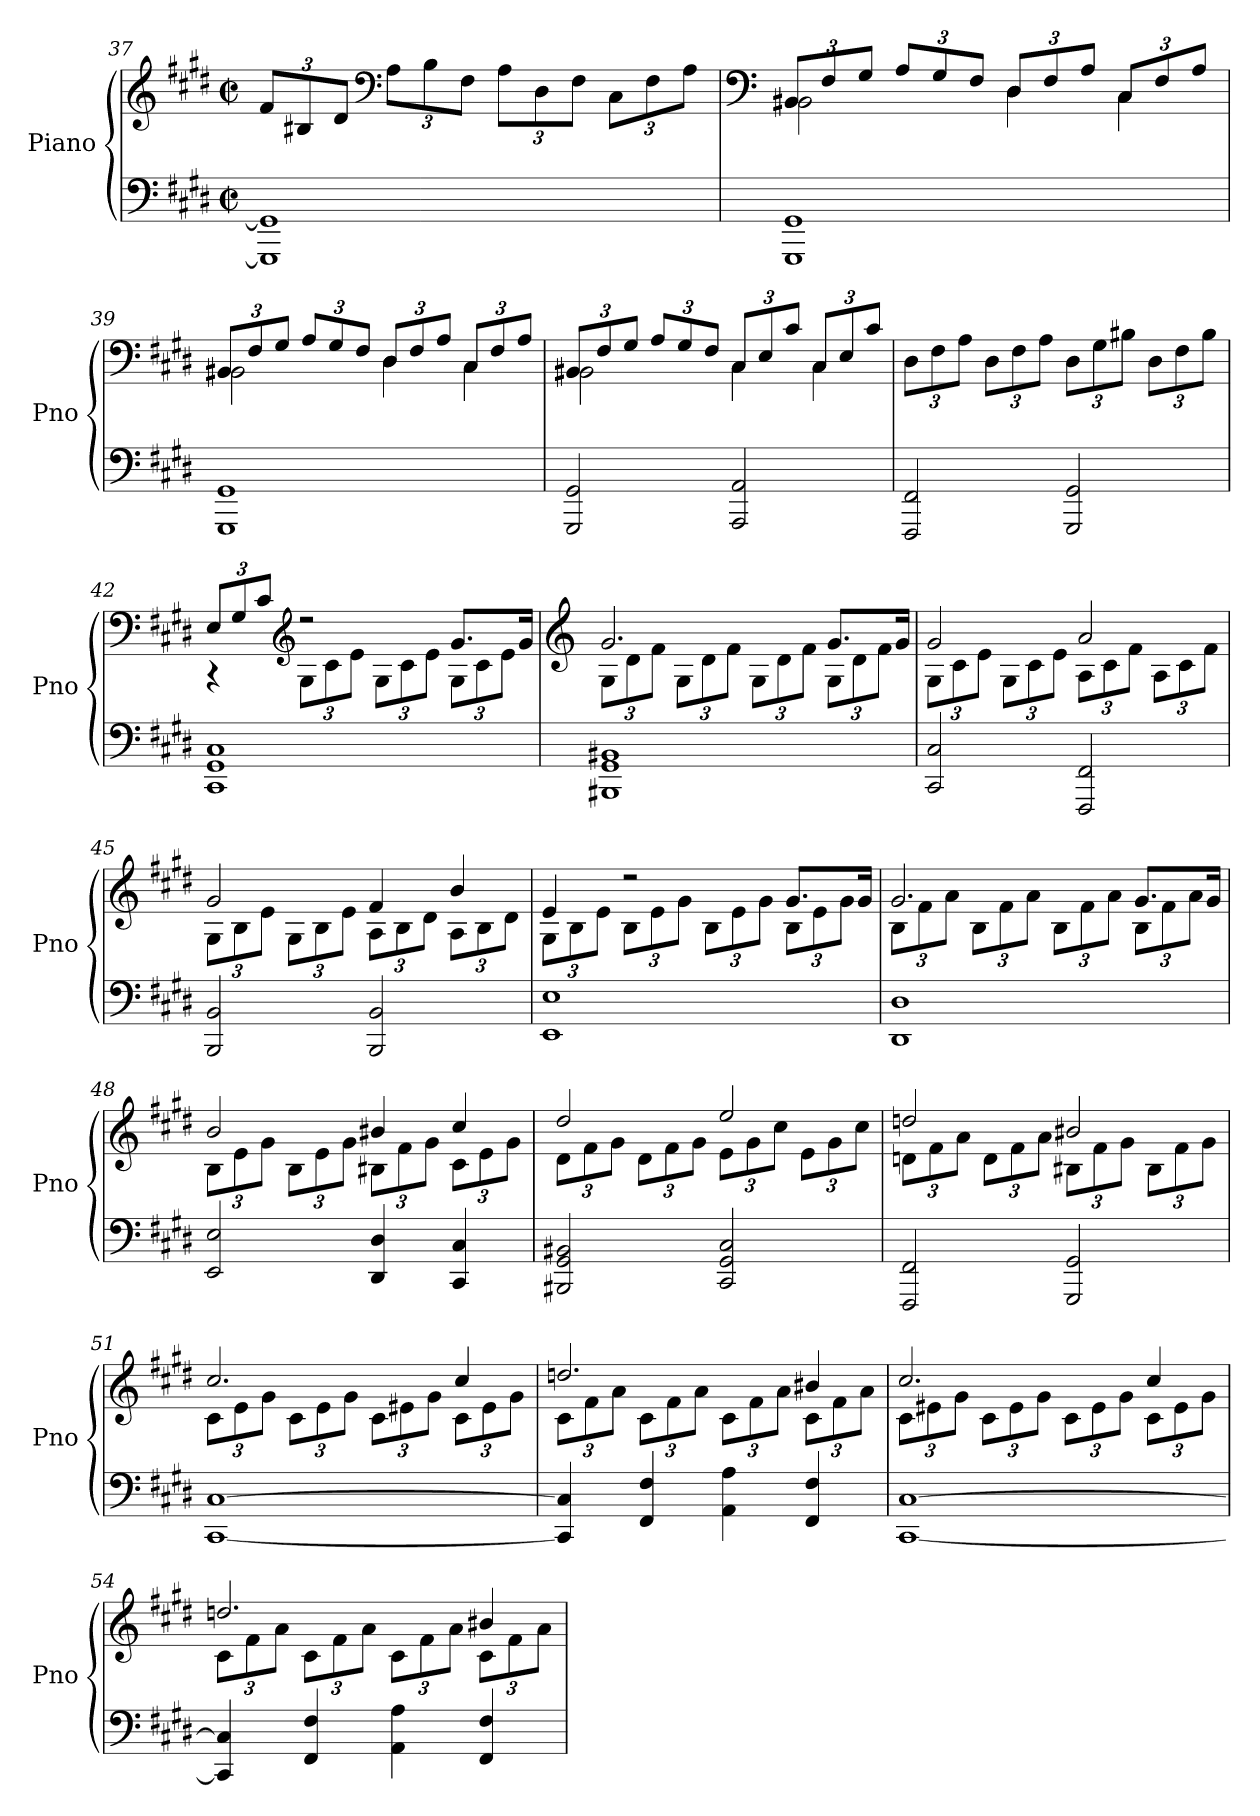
**kern	**kern
*part1	*part1
*staff2	*staff1
*I"Piano	*
*I'Pno	*
!!LO:LB:g=z
*clefF4	*clefG2
*k[f#c#g#d#]	*k[f#c#g#d#]
*E:	*E:
*M2/2	*M2/2
*met(c|)	*met(c|)
*	*Xbrackettup
=37	=37
1GGG#] 1GG#]	12f#/L
.	12B#X/
.	12d#/J
*	*clefF4
.	12A\L
.	12B#\
.	12F#\J
.	12A\L
.	12D#\
.	12F#\J
.	12C#\L
.	12F#\
.	12A\J
=38	=38
*	*clefF4
*	*^
1GGG# 1GG#	12BB#X/L	2BB#\
.	12F#/	.
.	12G#/J	.
.	12A/L	.
.	12G#/	.
.	12F#/J	.
.	12D#/L	4D#\
.	12F#/	.
.	12A/J	.
.	12C#/L	4C#\
.	12F#/	.
.	12A/J	.
!!LO:LB:g=z	!!
=39	=39	=39
1GGG# 1GG#	12BB#X/L	2BB#\
.	12F#/	.
.	12G#/J	.
.	12A/L	.
.	12G#/	.
.	12F#/J	.
.	12D#/L	4D#\
.	12F#/	.
.	12A/J	.
.	12C#/L	4C#\
.	12F#/	.
.	12A/J	.
=40	=40	=40
2GGG#/ 2GG#/	12BB#X/L	2BB#\
.	12F#/	.
.	12G#/J	.
.	12A/L	.
.	12G#/	.
.	12F#/J	.
2AAA/ 2AA/	12C#/L	4C#\
.	12E/	.
.	12c#/J	.
.	12C#/L	4C#\
.	12E/	.
.	12c#/J	.
*	*v	*v
!!LO:PB:g=z
=41	=41
2FFF#/ 2FF#/	12D#\L
.	12F#\
.	12A\J
.	12D#\L
.	12F#\
.	12A\J
2GGG#/ 2GG#/	12D#\L
.	12G#\
.	12B#X\J
.	12D#\L
.	12F#\
.	12B#\J
=42	=42
*	*^
1CC# 1GG# 1C#	12E/L	4r
.	12G#/	.
.	12c#/J	.
*	*clefG2	*
.	2r	12G#\L
.	.	12c#\
.	.	12e\J
.	.	12G#\L
.	.	12c#\
.	.	12e\J
.	8.g#/L	12G#\L
.	.	12c#\
.	.	12e\J
.	16g#/Jk	.
!!LO:LB:g=z	!!
=43	=43	=43
*	*clefG2	*
1BBB#X 1GG# 1BB#X	2.g#/	12G#\L
.	.	12d#\
.	.	12f#\J
.	.	12G#\L
.	.	12d#\
.	.	12f#\J
.	.	12G#\L
.	.	12d#\
.	.	12f#\J
.	8.g#/L	12G#\L
.	.	12d#\
.	.	12f#\J
.	16g#/Jk	.
=44	=44	=44
2CC#/ 2C#/	2g#/	12G#\L
.	.	12c#\
.	.	12e\J
.	.	12G#\L
.	.	12c#\
.	.	12e\J
2FFF#/ 2FF#/	2a/	12A\L
.	.	12c#\
.	.	12f#\J
.	.	12A\L
.	.	12c#\
.	.	12f#\J
!!LO:LB:g=z	!!
=45	=45	=45
2BBB/ 2BB/	2g#/	12G#\L
.	.	12B\
.	.	12e\J
.	.	12G#\L
.	.	12B\
.	.	12e\J
2BBB/ 2BB/	4f#/	12A\L
.	.	12B\
.	.	12d#\J
.	4b/	12A\L
.	.	12B\
.	.	12d#\J
=46	=46	=46
1EE 1E	4e/	12G#\L
.	.	12B\
.	.	12e\J
.	2r	12B\L
.	.	12e\
.	.	12g#\J
.	.	12B\L
.	.	12e\
.	.	12g#\J
.	8.g#/L	12B\L
.	.	12e\
.	.	12g#\J
.	16g#/Jk	.
!!LO:LB:g=z	!!
=47	=47	=47
1DD# 1D#	2.g#/	12B\L
.	.	12f#\
.	.	12a\J
.	.	12B\L
.	.	12f#\
.	.	12a\J
.	.	12B\L
.	.	12f#\
.	.	12a\J
.	8.g#/L	12B\L
.	.	12f#\
.	.	12a\J
.	16g#/Jk	.
=48	=48	=48
2EE/ 2E/	2b/	12B\L
.	.	12e\
.	.	12g#\J
.	.	12B\L
.	.	12e\
.	.	12g#\J
4DD#/ 4D#/	4b#X/	12B#X\L
.	.	12f#\
.	.	12g#\J
4CC#/ 4C#/	4cc#/	12c#\L
.	.	12e\
.	.	12g#\J
!!LO:PB:g=z	!!
=49	=49	=49
2BBB#X/ 2GG#/ 2BB#X/	2dd#/	12d#\L
.	.	12f#\
.	.	12g#\J
.	.	12d#\L
.	.	12f#\
.	.	12g#\J
2CC#/ 2GG#/ 2C#/	2ee/	12e\L
.	.	12g#\
.	.	12cc#\J
.	.	12e\L
.	.	12g#\
.	.	12cc#\J
=50	=50	=50
2FFF#/ 2FF#/	2ddn/	12dn\L
.	.	12f#\
.	.	12a\J
.	.	12d\L
.	.	12f#\
.	.	12a\J
2GGG#/ 2GG#/	2b#X/	12B#X\L
.	.	12f#\
.	.	12g#\J
.	.	12B#\L
.	.	12f#\
.	.	12g#\J
!!LO:LB:g=z	!!
=51	=51	=51
[1CC# [1C#	2.cc#/	12c#\L
.	.	12e\
.	.	12g#\J
.	.	12c#\L
.	.	12e\
.	.	12g#\J
.	.	12c#\L
.	.	12e#X\
.	.	12g#\J
.	4cc#/	12c#\L
.	.	12e#\
.	.	12g#\J
=52	=52	=52
4CC#/] 4C#/]	2.ddn/	12c#\L
.	.	12f#\
.	.	12a\J
4FF#/ 4F#/	.	12c#\L
.	.	12f#\
.	.	12a\J
4AA\ 4A\	.	12c#\L
.	.	12f#\
.	.	12a\J
4FF#/ 4F#/	4b#X/	12c#\L
.	.	12f#\
.	.	12a\J
!!LO:LB:g=z	!!
=53	=53	=53
[1CC# [1C#	2.cc#/	12c#\L
.	.	12e#X\
.	.	12g#\J
.	.	12c#\L
.	.	12e#\
.	.	12g#\J
.	.	12c#\L
.	.	12e#\
.	.	12g#\J
.	4cc#/	12c#\L
.	.	12e#\
.	.	12g#\J
=54	=54	=54
4CC#/] 4C#/]	2.ddn/	12c#\L
.	.	12f#\
.	.	12a\J
4FF#/ 4F#/	.	12c#\L
.	.	12f#\
.	.	12a\J
4AA\ 4A\	.	12c#\L
.	.	12f#\
.	.	12a\J
4FF#/ 4F#/	4b#X/	12c#\L
.	.	12f#\
.	.	12a\J
*	*v	*v
=	=
*-	*-
